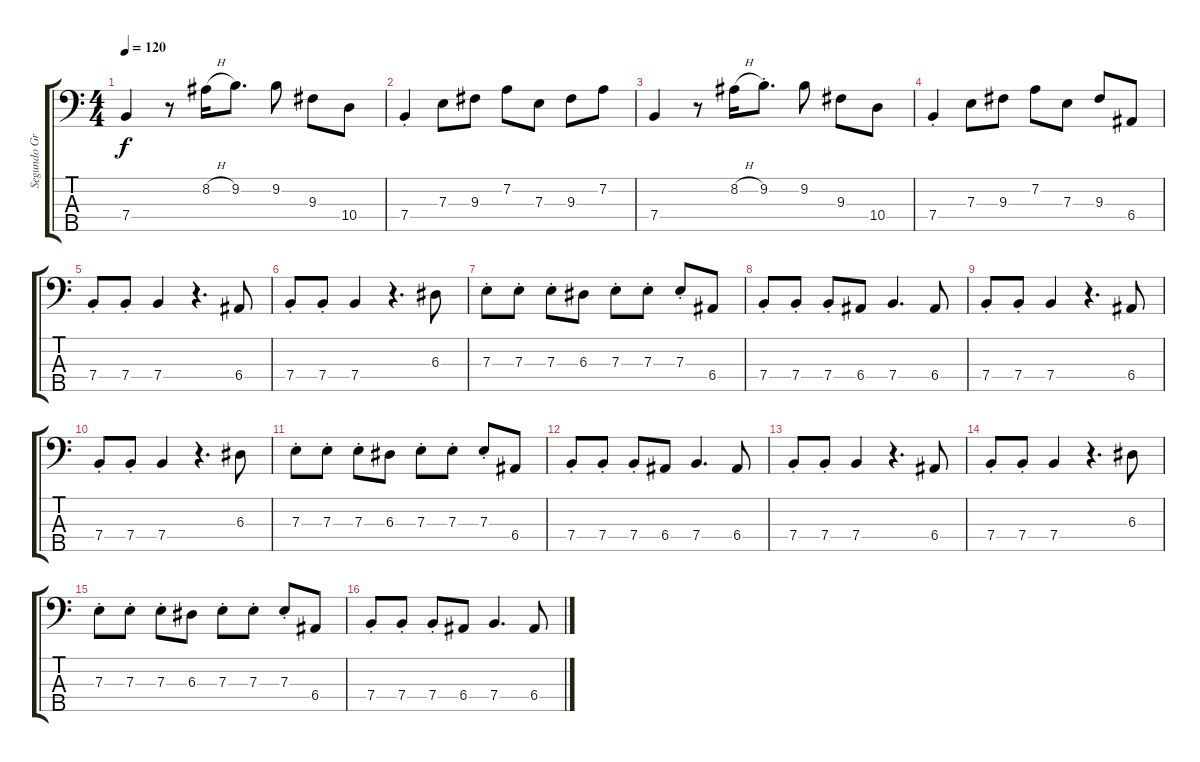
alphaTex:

\track ("Segundo Grandío - Bajo" "Segundo Gr") {instrument electricbassfinger}
\staff {score tabs}
\tuning (G2 D2 A1 E1 B0) {hide}
\ts (4 4)
\tempo 120
\clef f4
\ks c
7.4.4{dy f} r.8 8.2{h}.16 9.2.8{d} 9.2.8 9.3.8 10.4.8 |
7.4{st}.4 7.3.8 9.3.8 7.2.8 7.3.8 9.3.8 7.2.8 |
7.4.4 r.8 8.2{h}.16 9.2{st}.8{d} 9.2.8 9.3.8 10.4.8 |
7.4{st}.4 7.3.8 9.3.8 7.2.8 7.3.8 9.3.8 6.4.8 |
7.4{st}.8 7.4{st}.8 7.4.4 r.4{d} 6.4.8 |
7.4{st}.8 7.4{st}.8 7.4.4 r.4{d} 6.3.8 |
7.3{st}.8 7.3{st}.8 7.3{st}.8 6.3.8 7.3{st}.8 7.3{st}.8 7.3{st}.8 6.4.8 |
7.4{st}.8 7.4{st}.8 7.4{st}.8 6.4.8 7.4.4{d} 6.4.8 |
7.4{st}.8 7.4{st}.8 7.4.4 r.4{d} 6.4.8 |
7.4{st}.8 7.4{st}.8 7.4.4 r.4{d} 6.3.8 |
7.3{st}.8 7.3{st}.8 7.3{st}.8 6.3.8 7.3{st}.8 7.3{st}.8 7.3{st}.8 6.4.8 |
7.4{st}.8 7.4{st}.8 7.4{st}.8 6.4.8 7.4.4{d} 6.4.8 |
7.4{st}.8 7.4{st}.8 7.4.4 r.4{d} 6.4.8 |
7.4{st}.8 7.4{st}.8 7.4.4 r.4{d} 6.3.8 |
7.3{st}.8 7.3{st}.8 7.3{st}.8 6.3.8 7.3{st}.8 7.3{st}.8 7.3{st}.8 6.4.8 |
7.4{st}.8 7.4{st}.8 7.4{st}.8 6.4.8 7.4.4{d} 6.4.8
